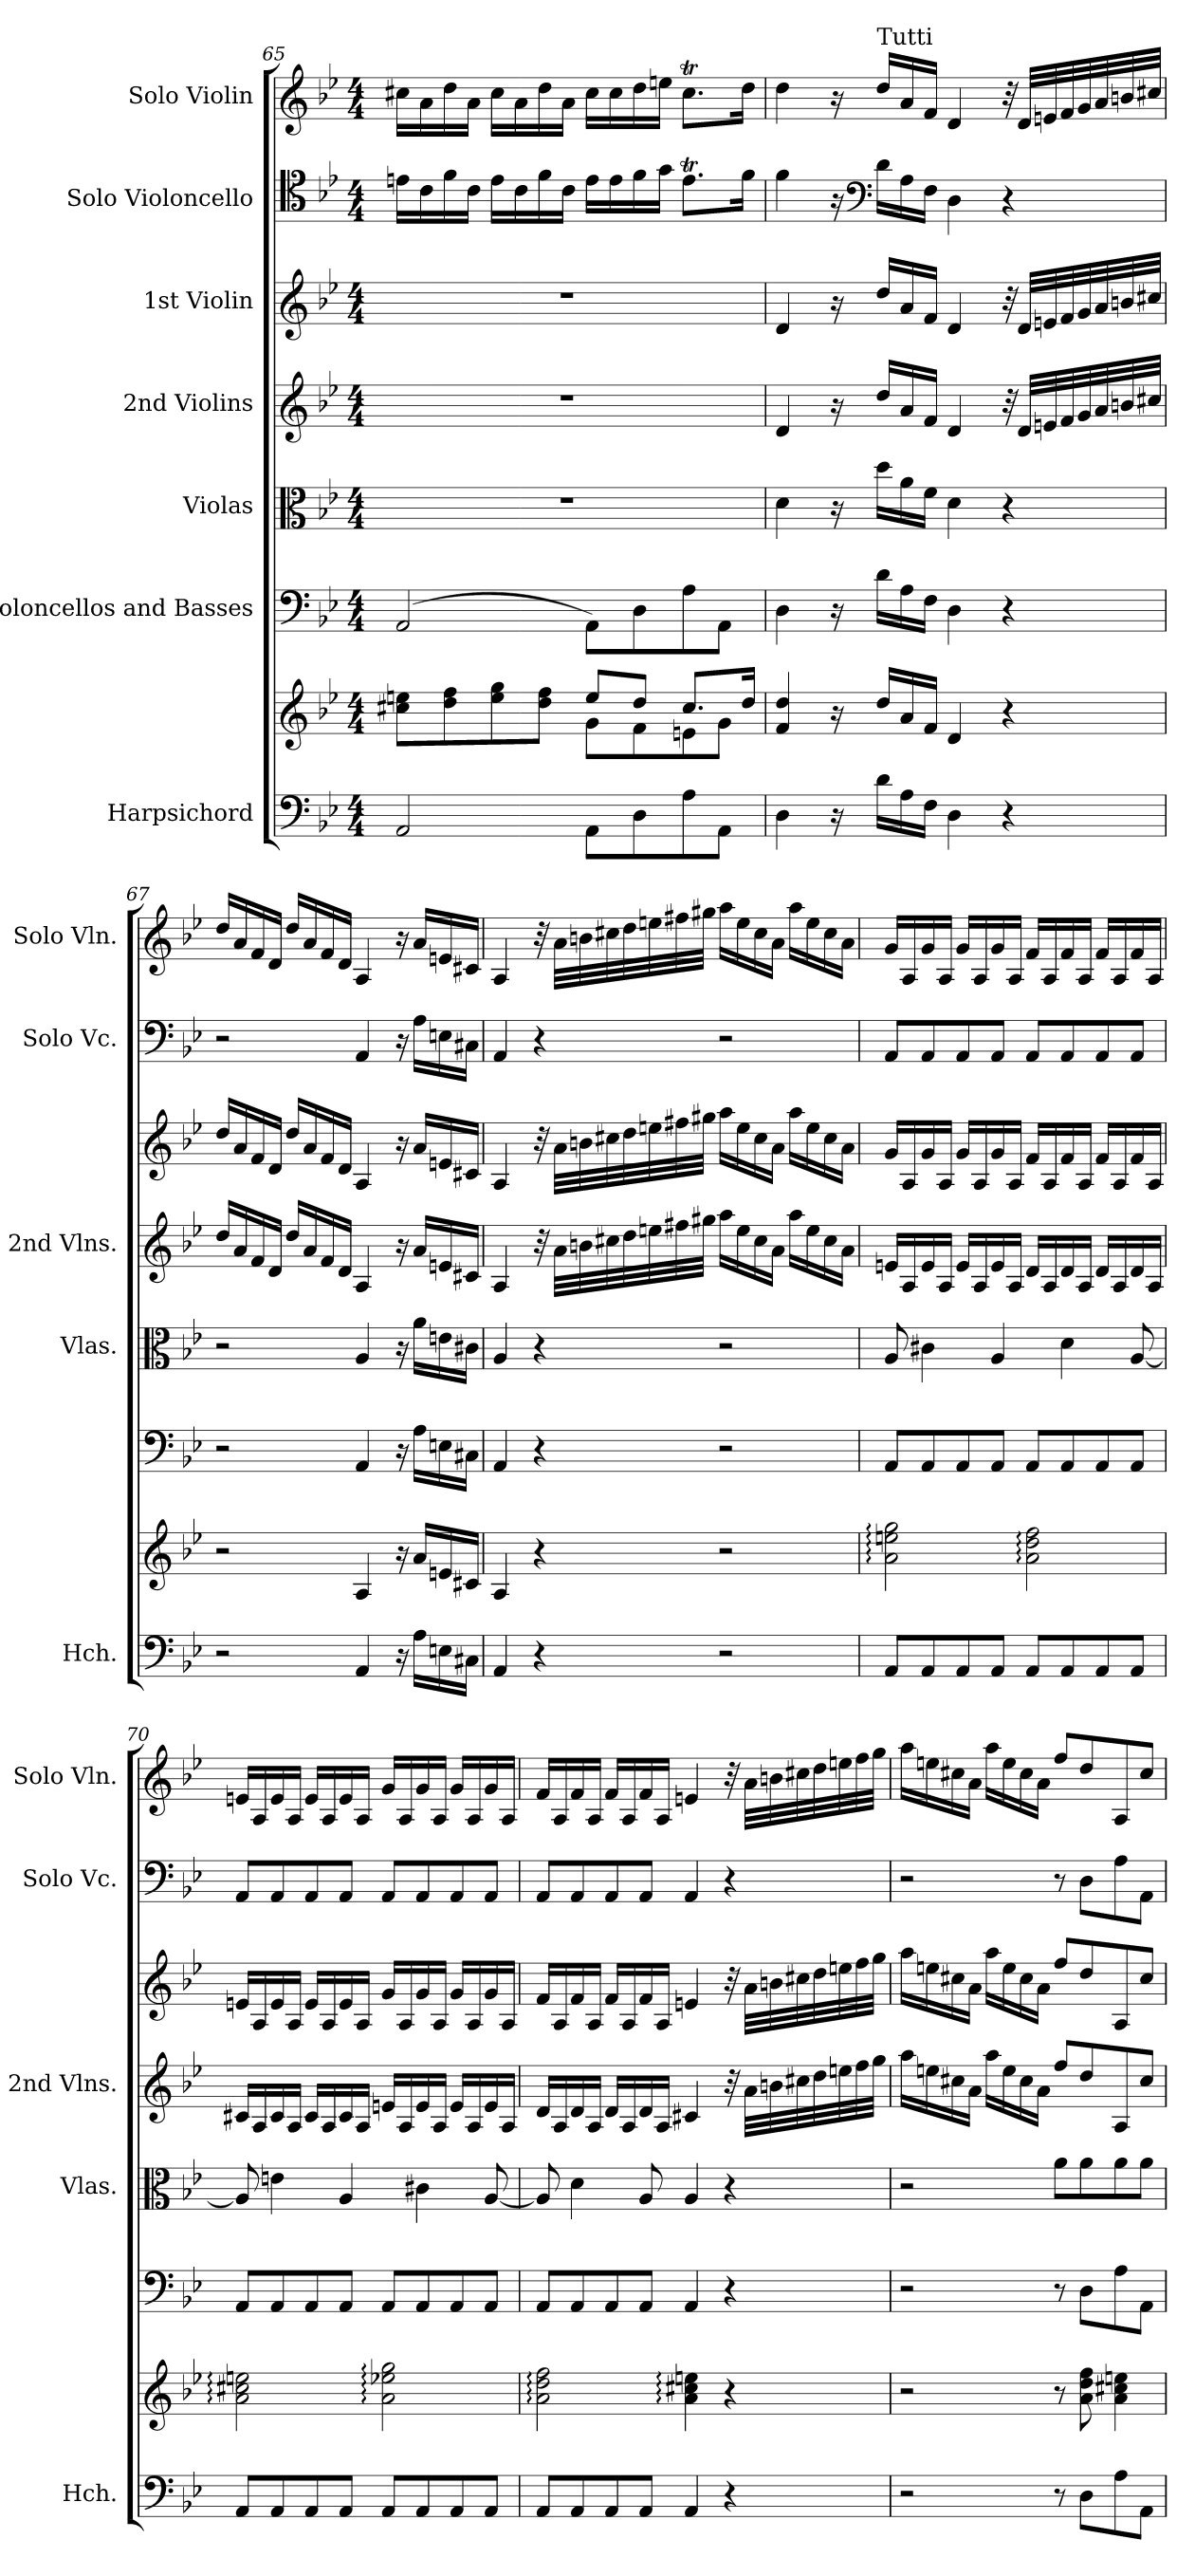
**kern	**kern	**kern	**kern	**kern	**kern	**kern	**kern
*part7	*part7	*part6	*part5	*part4	*part3	*part2	*part1
*staff8	*staff7	*staff6	*staff5	*staff4	*staff3	*staff2	*staff1
*I"Harpsichord	*	*I"Violoncellos and Basses	*I"Violas	*I"2nd Violins	*I"1st Violin	*I"Solo Violoncello	*I"Solo Violin
*I'Hch.	*	*	*I'Vlas.	*I'2nd Vlns.	*	*I'Solo Vc.	*I'Solo Vln.
*clefF4	*clefG2	*clefF4	*clefC3	*clefG2	*clefG2	*clefC4	*clefG2
*k[b-e-]	*k[b-e-]	*k[b-e-]	*k[b-e-]	*k[b-e-]	*k[b-e-]	*k[b-e-]	*k[b-e-]
*M4/4	*M4/4	*M4/4	*M4/4	*M4/4	*M4/4	*M4/4	*M4/4
=65	=65	=65	=65	=65	=65	=65	=65
*	*^	*	*	*	*	*	*
2AA/	8cc#X\ 8een\L	2ryy	(>2AA/	1r	1r	1r	16en\LL	16cc#X\LL
.	.	.	.	.	.	.	16c\	16a\
.	8dd\ 8ff\	.	.	.	.	.	16f\	16dd\
.	.	.	.	.	.	.	16c\JJ	16a\JJ
.	8ee\ 8gg\	.	.	.	.	.	16e\LL	16cc#\LL
.	.	.	.	.	.	.	16c\	16a\
.	8dd\ 8ff\J	.	.	.	.	.	16f\	16dd\
.	.	.	.	.	.	.	16c\JJ	16a\JJ
8AA\L	8ee/L	8g\L	8AA\L)	.	.	.	16e\LL	16cc#\LL
.	.	.	.	.	.	.	16e\	16cc#\
8D\	8dd/J	8f\	8D\	.	.	.	16f\	16dd\
.	.	.	.	.	.	.	16g\JJ	16een\JJ
8A\	8.cc#/L	8en\	8A\	.	.	.	8.et\L	8.cc#t\L
8AA\J	.	8g\J	8AA\J	.	.	.	.	.
.	16dd/Jk	.	.	.	.	.	16f\Jk	16dd\Jk
*	*v	*v	*	*	*	*	*	*
=66	=66	=66	=66	=66	=66	=66	=66
4D\	4f/ 4dd/	4D\	4d\	4d/	4d/	4f\	4dd\
16r	16r	16r	16r	16r	16r	16r	16r
*	*	*	*	*	*	*clefF4	*
!	!	!	!	!	!	!	!LO:TX:a:t=Tutti
16d\LL	16dd/LL	16d\LL	16dd\LL	16dd/LL	16dd/LL	16d\LL	16dd/LL
16A\	16a/	16A\	16a\	16a/	16a/	16A\	16a/
16F\JJ	16f/JJ	16F\JJ	16f\JJ	16f/JJ	16f/JJ	16F\JJ	16f/JJ
4D\	4d/	4D\	4d\	4d/	4d/	4D\	4d/
4r	4r	4r	4r	32r	32r	4r	32r
.	.	.	.	32d/LLL	32d/LLL	.	32d/LLL
.	.	.	.	32en/	32en/	.	32en/
.	.	.	.	32f/	32f/	.	32f/
.	.	.	.	32g/	32g/	.	32g/
.	.	.	.	32a/	32a/	.	32a/
.	.	.	.	32bn/	32bn/	.	32bn/
.	.	.	.	32cc#X/JJJ	32cc#X/JJJ	.	32cc#X/JJJ
!!LO:LB:g=z
=67	=67	=67	=67	=67	=67	=67	=67
2r	2r	2r	2r	16dd/LL	16dd/LL	2r	16dd/LL
.	.	.	.	16a/	16a/	.	16a/
.	.	.	.	16f/	16f/	.	16f/
.	.	.	.	16d/JJ	16d/JJ	.	16d/JJ
.	.	.	.	16dd/LL	16dd/LL	.	16dd/LL
.	.	.	.	16a/	16a/	.	16a/
.	.	.	.	16f/	16f/	.	16f/
.	.	.	.	16d/JJ	16d/JJ	.	16d/JJ
4AA/	4A/	4AA/	4A/	4A/	4A/	4AA/	4A/
16r	16r	16r	16r	16r	16r	16r	16r
16A\LL	16a/LL	16A\LL	16a\LL	16a/LL	16a/LL	16A\LL	16a/LL
16En\	16en/	16En\	16en\	16en/	16en/	16En\	16en/
16C#X\JJ	16c#X/JJ	16C#X\JJ	16c#X\JJ	16c#X/JJ	16c#X/JJ	16C#X\JJ	16c#X/JJ
=68	=68	=68	=68	=68	=68	=68	=68
4AA/	4A/	4AA/	4A/	4A/	4A/	4AA/	4A/
4r	4r	4r	4r	32r	32r	4r	32r
.	.	.	.	32a\LLL	32a\LLL	.	32a\LLL
.	.	.	.	32bn\	32bn\	.	32bn\
.	.	.	.	32cc#X\	32cc#X\	.	32cc#X\
.	.	.	.	32dd\	32dd\	.	32dd\
.	.	.	.	32een\	32een\	.	32een\
.	.	.	.	32ff#X\	32ff#X\	.	32ff#X\
.	.	.	.	32gg#X\JJJ	32gg#X\JJJ	.	32gg#X\JJJ
2r	2r	2r	2r	16aa\LL	16aa\LL	2r	16aa\LL
.	.	.	.	16ee\	16ee\	.	16ee\
.	.	.	.	16cc#\	16cc#\	.	16cc#\
.	.	.	.	16a\JJ	16a\JJ	.	16a\JJ
.	.	.	.	16aa\LL	16aa\LL	.	16aa\LL
.	.	.	.	16ee\	16ee\	.	16ee\
.	.	.	.	16cc#\	16cc#\	.	16cc#\
.	.	.	.	16a\JJ	16a\JJ	.	16a\JJ
=69	=69	=69	=69	=69	=69	=69	=69
8AA/L	2a\: 2een\: 2gg\:	8AA/L	8A/	16en/LL	16g/LL	8AA/L	16g/LL
.	.	.	.	16A/	16A/	.	16A/
8AA/	.	8AA/	4c#X\	16e/	16g/	8AA/	16g/
.	.	.	.	16A/JJ	16A/JJ	.	16A/JJ
8AA/	.	8AA/	.	16e/LL	16g/LL	8AA/	16g/LL
.	.	.	.	16A/	16A/	.	16A/
8AA/J	.	8AA/J	4A/	16e/	16g/	8AA/J	16g/
.	.	.	.	16A/JJ	16A/JJ	.	16A/JJ
8AA/L	2a\: 2dd\: 2ff\:	8AA/L	.	16d/LL	16f/LL	8AA/L	16f/LL
.	.	.	.	16A/	16A/	.	16A/
8AA/	.	8AA/	4d\	16d/	16f/	8AA/	16f/
.	.	.	.	16A/JJ	16A/JJ	.	16A/JJ
8AA/	.	8AA/	.	16d/LL	16f/LL	8AA/	16f/LL
.	.	.	.	16A/	16A/	.	16A/
8AA/J	.	8AA/J	[8A/	16d/	16f/	8AA/J	16f/
.	.	.	.	16A/JJ	16A/JJ	.	16A/JJ
!!LO:PB:g=z
=70	=70	=70	=70	=70	=70	=70	=70
8AA/L	2a\: 2cc#X\: 2een\:	8AA/L	8A/]	16c#X/LL	16en/LL	8AA/L	16en/LL
.	.	.	.	16A/	16A/	.	16A/
8AA/	.	8AA/	4en\	16c#/	16e/	8AA/	16e/
.	.	.	.	16A/JJ	16A/JJ	.	16A/JJ
8AA/	.	8AA/	.	16c#/LL	16e/LL	8AA/	16e/LL
.	.	.	.	16A/	16A/	.	16A/
8AA/J	.	8AA/J	4A/	16c#/	16e/	8AA/J	16e/
.	.	.	.	16A/JJ	16A/JJ	.	16A/JJ
8AA/L	2a\: 2ee-X\: 2gg\:	8AA/L	.	16en/LL	16g/LL	8AA/L	16g/LL
.	.	.	.	16A/	16A/	.	16A/
8AA/	.	8AA/	4c#X\	16e/	16g/	8AA/	16g/
.	.	.	.	16A/JJ	16A/JJ	.	16A/JJ
8AA/	.	8AA/	.	16e/LL	16g/LL	8AA/	16g/LL
.	.	.	.	16A/	16A/	.	16A/
8AA/J	.	8AA/J	[8A/	16e/	16g/	8AA/J	16g/
.	.	.	.	16A/JJ	16A/JJ	.	16A/JJ
=71	=71	=71	=71	=71	=71	=71	=71
8AA/L	2a\: 2dd\: 2ff\:	8AA/L	8A/]	16d/LL	16f/LL	8AA/L	16f/LL
.	.	.	.	16A/	16A/	.	16A/
8AA/	.	8AA/	4d\	16d/	16f/	8AA/	16f/
.	.	.	.	16A/JJ	16A/JJ	.	16A/JJ
8AA/	.	8AA/	.	16d/LL	16f/LL	8AA/	16f/LL
.	.	.	.	16A/	16A/	.	16A/
8AA/J	.	8AA/J	8A/	16d/	16f/	8AA/J	16f/
.	.	.	.	16A/JJ	16A/JJ	.	16A/JJ
4AA/	4a\: 4cc#X\: 4een\:	4AA/	4A/	4c#X/	4en/	4AA/	4en/
4r	4r	4r	4r	32r	32r	4r	32r
.	.	.	.	32a\LLL	32a\LLL	.	32a\LLL
.	.	.	.	32bn\	32bn\	.	32bn\
.	.	.	.	32cc#X\	32cc#X\	.	32cc#X\
.	.	.	.	32dd\	32dd\	.	32dd\
.	.	.	.	32een\	32een\	.	32een\
.	.	.	.	32ff\	32ff\	.	32ff\
.	.	.	.	32gg\JJJ	32gg\JJJ	.	32gg\JJJ
!!LO:LB:g=z
=72	=72	=72	=72	=72	=72	=72	=72
2r	2r	2r	2r	16aa\LL	16aa\LL	2r	16aa\LL
.	.	.	.	16een\	16een\	.	16een\
.	.	.	.	16cc#X\	16cc#X\	.	16cc#X\
.	.	.	.	16a\JJ	16a\JJ	.	16a\JJ
.	.	.	.	16aa\LL	16aa\LL	.	16aa\LL
.	.	.	.	16ee\	16ee\	.	16ee\
.	.	.	.	16cc#\	16cc#\	.	16cc#\
.	.	.	.	16a\JJ	16a\JJ	.	16a\JJ
8r	8r	8r	8a\L	8ff/L	8ff/L	8r	8ff/L
8D\L	8a\ 8dd\ 8ff\	8D\L	8a\	8dd/	8dd/	8D\L	8dd/
8A\	4a\ 4cc#X\ 4een\	8A\	8a\	8A/	8A/	8A\	8A/
8AA\J	.	8AA\J	8a\J	8cc#/J	8cc#/J	8AA\J	8cc#/J
=	=	=	=	=	=	=	=
*-	*-	*-	*-	*-	*-	*-	*-
